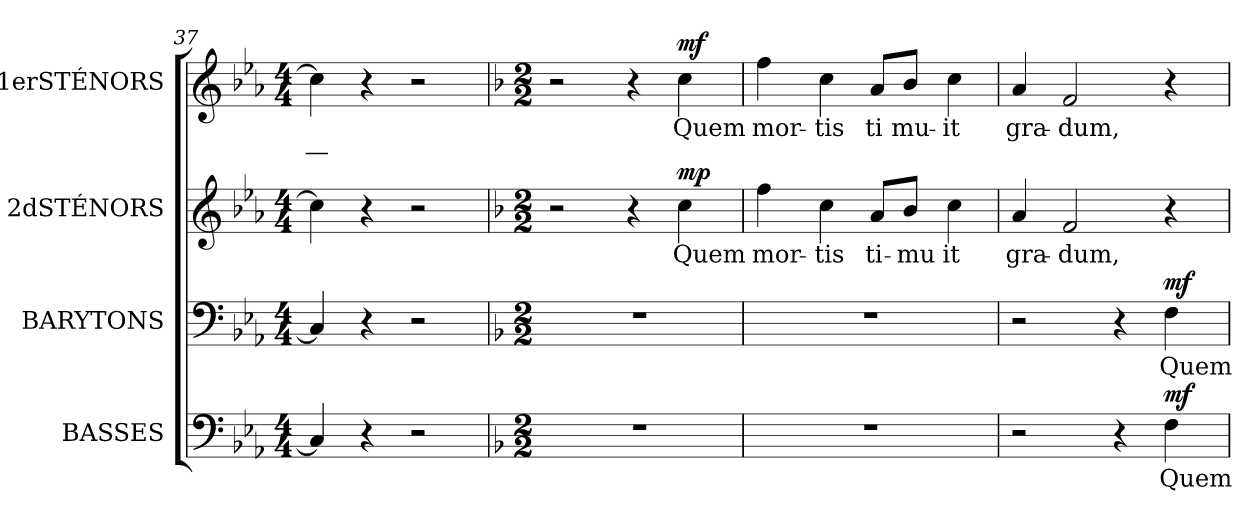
**kern	**text	**dynam	**kern	**text	**dynam	**kern	**text	**dynam	**kern	**text	**text	**dynam
*part4	*part4	*part4	*part3	*part3	*part3	*part2	*part2	*part2	*part1	*part1	*part1	*part1
*staff4	*staff4	*staff4	*staff3	*staff3	*staff3	*staff2	*staff2	*staff2	*staff1	*staff1	*staff1	*staff1
*I"BASSES	*	*	*I"BARYTONS	*	*	*I"2dSTÉNORS	*	*	*I"1erSTÉNORS	*	*	*
*clefF4	*	*	*clefF4	*	*	*clefG2	*	*	*clefG2	*	*	*
*k[b-e-a-]	*	*	*k[b-e-a-]	*	*	*k[b-e-a-]	*	*	*k[b-e-a-]	*	*	*
*M4/4	*	*	*M4/4	*	*	*M4/4	*	*	*M4/4	*	*	*
=37	=37	=37	=37	=37	=37	=37	=37	=37	=37	=37	=37	=37
4Ci/]	.	.	4Ci/]	.	.	4cci\]	.	.	4cci\]	.	—	.
4r	.	.	4r	.	.	4r	.	.	4r	.	.	.
2r	.	.	2r	.	.	2r	.	.	2r	.	.	.
!!LO:PB:g=z
=38	=38	=38	=38	=38	=38	=38	=38	=38	=38	=38	=38	=38
*k[b-]	*	*	*k[b-]	*	*	*k[b-]	*	*	*k[b-]	*	*	*
*M2/2	*	*	*M2/2	*	*	*M2/2	*	*	*M2/2	*	*	*
1r	.	.	1r	.	.	2r	.	.	2r	.	.	.
.	.	.	.	.	.	4r	.	.	4r	.	.	.
!	!	!	!	!	!	!	!	!LO:DY:a	!	!	!	!LO:DY:a
.	.	.	.	.	.	4cci\	Quem	mp	4cci\	Quem	.	mf
=39	=39	=39	=39	=39	=39	=39	=39	=39	=39	=39	=39	=39
1r	.	.	1r	.	.	4ffi\	mor-	.	4ffi\	mor-	.	.
.	.	.	.	.	.	4cci\	tis	.	4cci\	tis	.	.
.	.	.	.	.	.	8ai/L	ti-	.	8ai/L	ti	.	.
.	.	.	.	.	.	8b-i/J	mu	.	8b-i/J	mu-	.	.
.	.	.	.	.	.	4cci\	it	.	4cci\	it	.	.
=40	=40	=40	=40	=40	=40	=40	=40	=40	=40	=40	=40	=40
2r	.	.	2r	.	.	4ai/	gra-	.	4ai/	gra-	.	.
.	.	.	.	.	.	2fi/	dum,	.	2fi/	dum,	.	.
4r	.	.	4r	.	.	.	.	.	.	.	.	.
!	!	!LO:DY:a	!	!	!LO:DY:a	!	!	!	!	!	!	!
4Fi\	Quem	mf	4Fi\	Quem	mf	4r	.	.	4r	.	.	.
=	=	=	=	=	=	=	=	=	=	=	=	=
*-	*-	*-	*-	*-	*-	*-	*-	*-	*-	*-	*-	*-
